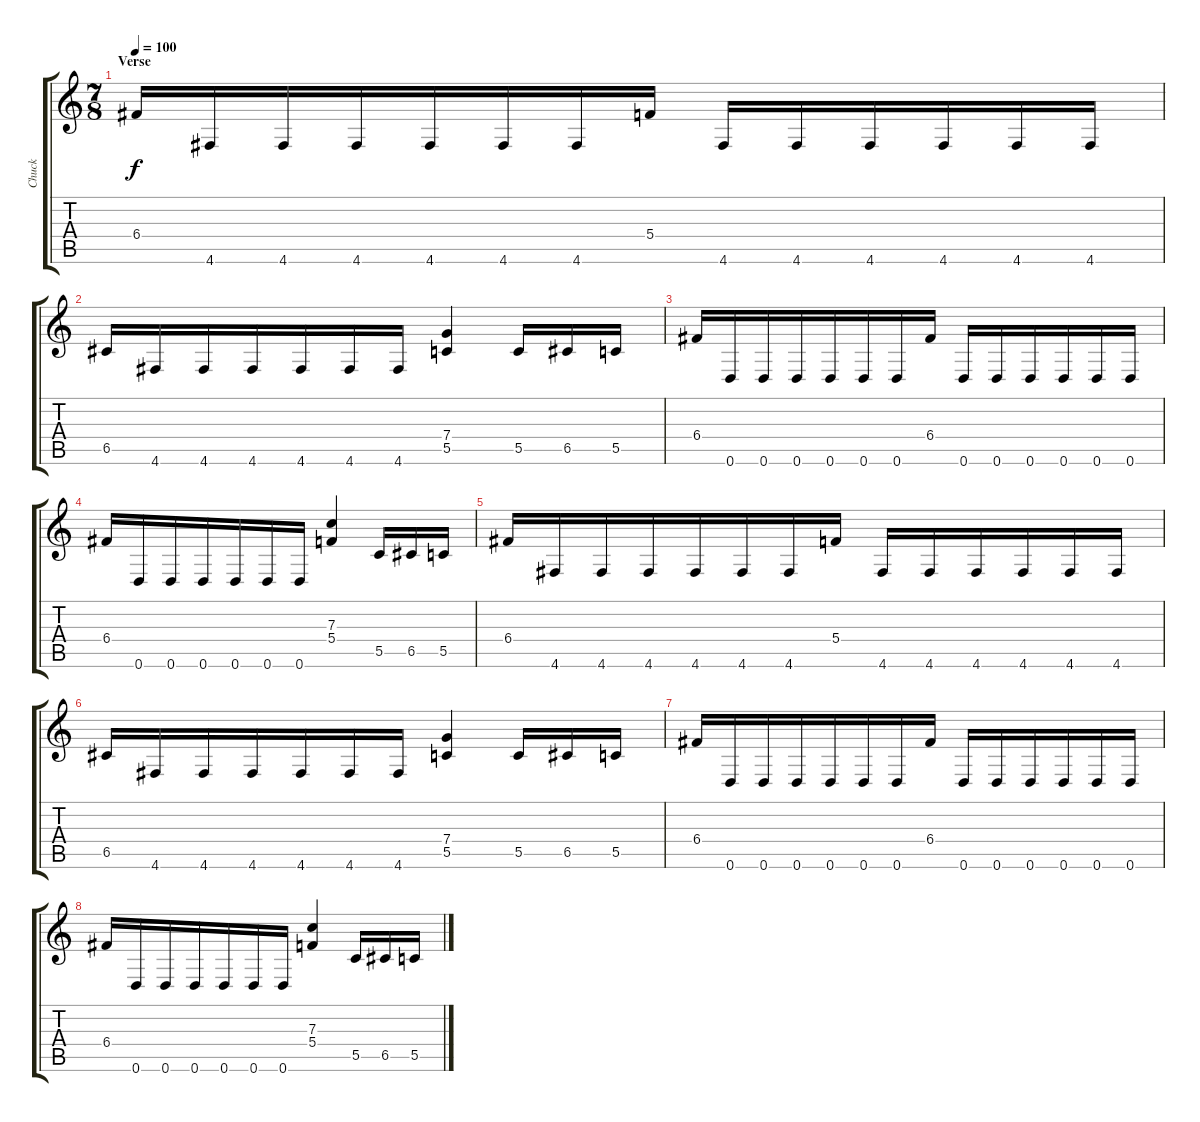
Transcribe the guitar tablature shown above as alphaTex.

\track ("Chuck" "Chuck") {instrument distortionguitar}
\staff {score tabs}
\tuning (D4 A3 F3 C3 G2 D2) {hide}
\ts (7 8)
\section ("" "Verse")
\tempo 100
\clef g2
\ks c
6.4.16{dy f} 4.6.16 4.6.16 4.6.16 4.6.16 4.6.16 4.6.16 5.4.16 4.6.16 4.6.16 4.6.16 4.6.16 4.6.16 4.6.16 |
6.5.16 4.6.16 4.6.16 4.6.16 4.6.16 4.6.16 4.6.16 (7.4 5.5).4 5.5.16 6.5.16 5.5.16 |
6.4.16 0.6.16 0.6.16 0.6.16 0.6.16 0.6.16 0.6.16 6.4.16 0.6.16 0.6.16 0.6.16 0.6.16 0.6.16 0.6.16 |
6.4.16 0.6.16 0.6.16 0.6.16 0.6.16 0.6.16 0.6.16 (7.3 5.4).4 5.5.16 6.5.16 5.5.16 |
6.4.16 4.6.16 4.6.16 4.6.16 4.6.16 4.6.16 4.6.16 5.4.16 4.6.16 4.6.16 4.6.16 4.6.16 4.6.16 4.6.16 |
6.5.16 4.6.16 4.6.16 4.6.16 4.6.16 4.6.16 4.6.16 (7.4 5.5).4 5.5.16 6.5.16 5.5.16 |
6.4.16 0.6.16 0.6.16 0.6.16 0.6.16 0.6.16 0.6.16 6.4.16 0.6.16 0.6.16 0.6.16 0.6.16 0.6.16 0.6.16 |
6.4.16 0.6.16 0.6.16 0.6.16 0.6.16 0.6.16 0.6.16 (7.3 5.4).4 5.5.16 6.5.16 5.5.16
